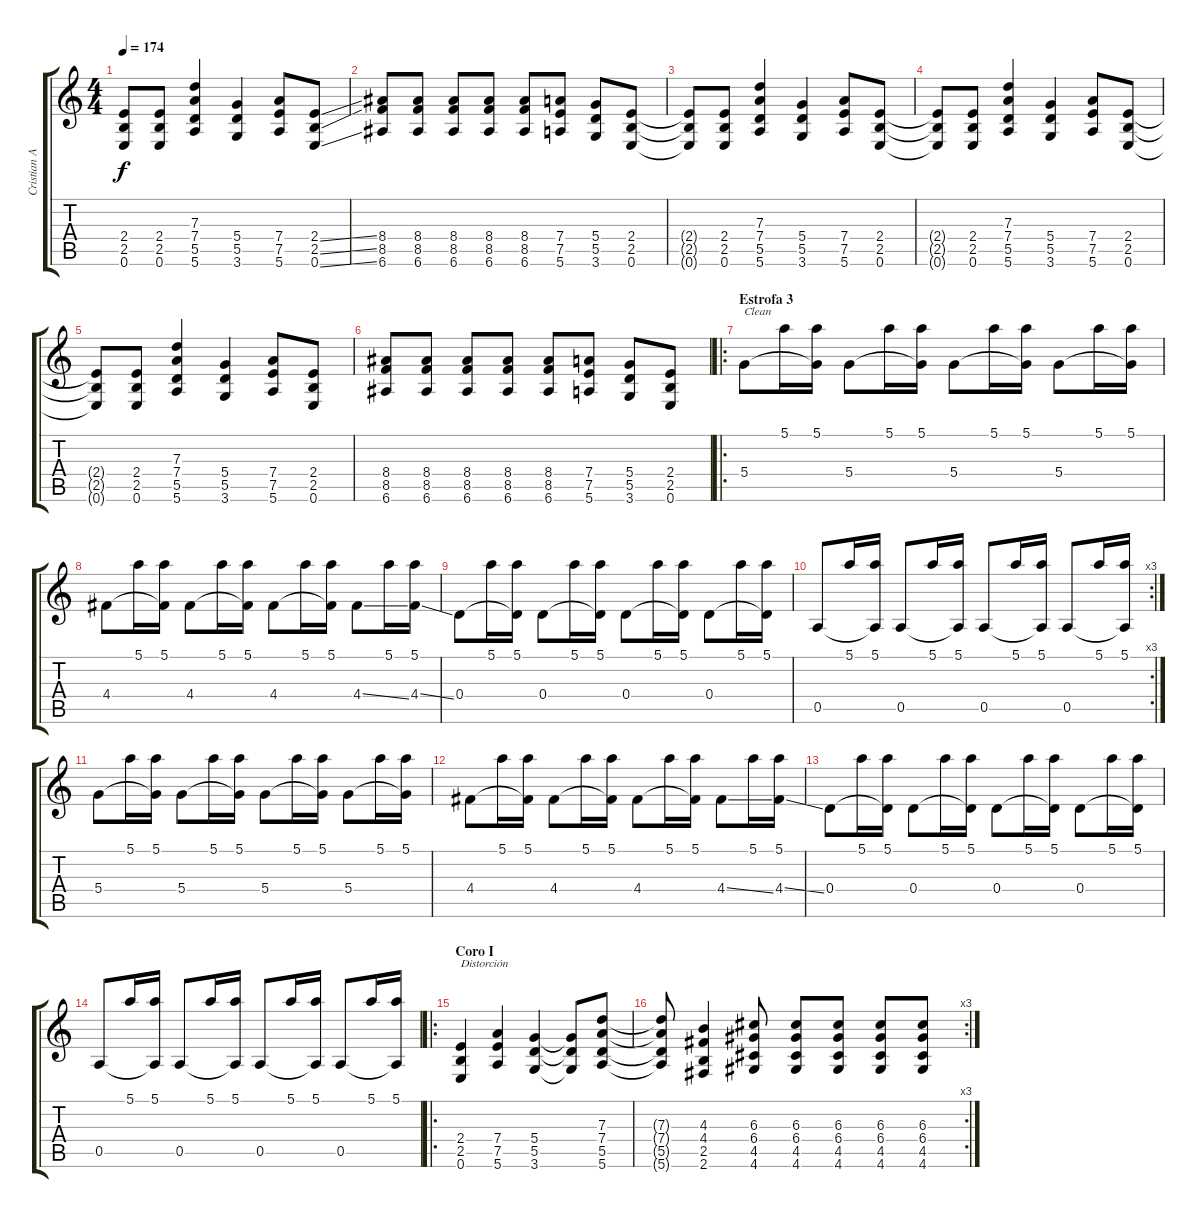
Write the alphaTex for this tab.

\track ("Cristian Aldana (Guitarra 1)" "Cristian A") {instrument distortionguitar}
\staff {score tabs}
\tuning (E4 B3 G3 D3 A2 E2) {hide}
\ts (4 4)
\tempo 174
\clef g2
\ks c
(2.4{t} 2.5{t} 0.6{t}).8{dy f} (2.4 2.5 0.6).8 (7.3 7.4 5.5 5.6).4 (5.4 5.5 3.6).4 (7.4 7.5 5.6).8 (2.4{ss} 2.5{ss} 0.6{ss}).8 |
(8.4 8.5 6.6).8 (8.4 8.5 6.6).8 (8.4 8.5 6.6).8 (8.4 8.5 6.6).8 (8.4 8.5 6.6).8 (7.4 7.5 5.6).8 (5.4 5.5 3.6).8 (2.4 2.5 0.6).8 |
(2.4{t} 2.5{t} 0.6{t}).8 (2.4 2.5 0.6).8 (7.3 7.4 5.5 5.6).4 (5.4 5.5 3.6).4 (7.4 7.5 5.6).8 (2.4 2.5 0.6).8 |
(2.4{t} 2.5{t} 0.6{t}).8 (2.4 2.5 0.6).8 (7.3 7.4 5.5 5.6).4 (5.4 5.5 3.6).4 (7.4 7.5 5.6).8 (2.4 2.5 0.6).8 |
(2.4{t} 2.5{t} 0.6{t}).8 (2.4 2.5 0.6).8 (7.3 7.4 5.5 5.6).4 (5.4 5.5 3.6).4 (7.4 7.5 5.6).8 (2.4 2.5 0.6).8 |
(8.4 8.5 6.6).8 (8.4 8.5 6.6).8 (8.4 8.5 6.6).8 (8.4 8.5 6.6).8 (8.4 8.5 6.6).8 (7.4 7.5 5.6).8 (5.4 5.5 3.6).8 (2.4 2.5 0.6).8 |
\ro
\section ("" "Estrofa 3")
5.4.8{txt "Clean" instrument electricguitarjazz} 5.1.16 (5.1 5.4{t}).16 5.4.8 5.1.16 (5.1 5.4{t}).16 5.4.8 5.1.16 (5.1 5.4{t}).16 5.4.8 5.1.16 (5.1 5.4{t}).16 |
4.4.8 5.1.16 (5.1 4.4{t}).16 4.4.8 5.1.16 (5.1 4.4{t}).16 4.4.8 5.1.16 (5.1 4.4{t}).16 4.4{ss}.8 5.1.16 (5.1 4.4{ss}).16 |
0.4.8 5.1.16 (5.1 0.4{t}).16 0.4.8 5.1.16 (5.1 0.4{t}).16 0.4.8 5.1.16 (5.1 0.4{t}).16 0.4.8 5.1.16 (5.1 0.4{t}).16 |
\rc 3
0.5.8 5.1.16 (5.1 0.5{t}).16 0.5.8 5.1.16 (5.1 0.5{t}).16 0.5.8 5.1.16 (5.1 0.5{t}).16 0.5.8 5.1.16 (5.1 0.5{t}).16 |
5.4.8{instrument electricguitarjazz} 5.1.16 (5.1 5.4{t}).16 5.4.8 5.1.16 (5.1 5.4{t}).16 5.4.8 5.1.16 (5.1 5.4{t}).16 5.4.8 5.1.16 (5.1 5.4{t}).16 |
4.4.8 5.1.16 (5.1 4.4{t}).16 4.4.8 5.1.16 (5.1 4.4{t}).16 4.4.8 5.1.16 (5.1 4.4{t}).16 4.4{ss}.8 5.1.16 (5.1 4.4{ss}).16 |
0.4.8 5.1.16 (5.1 0.4{t}).16 0.4.8 5.1.16 (5.1 0.4{t}).16 0.4.8 5.1.16 (5.1 0.4{t}).16 0.4.8 5.1.16 (5.1 0.4{t}).16 |
0.5.8 5.1.16 (5.1 0.5{t}).16 0.5.8 5.1.16 (5.1 0.5{t}).16 0.5.8 5.1.16 (5.1 0.5{t}).16 0.5.8 5.1.16 (5.1 0.5{t}).16 |
\ro
\section ("" "Coro I")
(2.4 2.5 0.6).4{txt "Distorción" instrument distortionguitar} (7.4 7.5 5.6).4 (5.4 5.5 3.6).4 (5.4{t} 5.5{t} 3.6{t}).8 (7.3 7.4 5.5 5.6).8 |
\rc 3
(7.3{t} 7.4{t} 5.5{t} 5.6{t}).8 (4.3 4.4 2.5 2.6).4 (6.3 6.4 4.5 4.6).8 (6.3 6.4 4.5 4.6).8 (6.3 6.4 4.5 4.6).8 (6.3 6.4 4.5 4.6).8 (6.3 6.4 4.5 4.6).8
